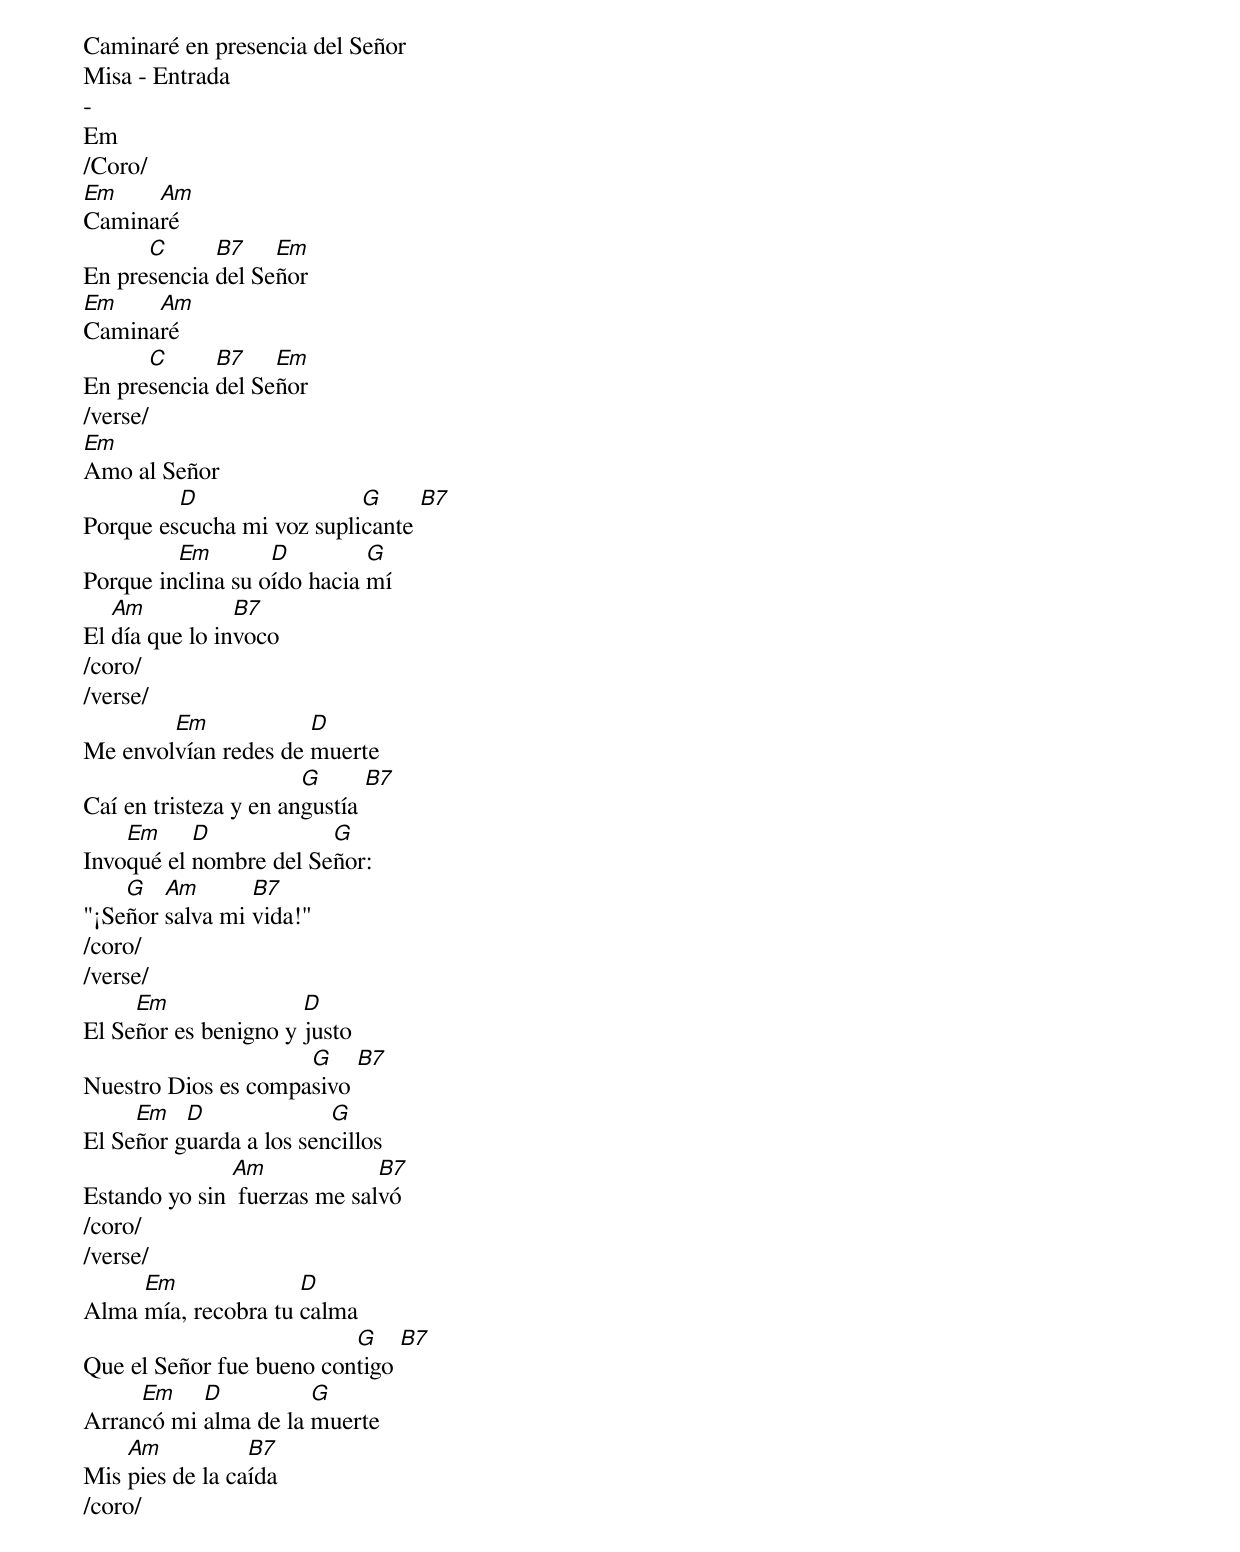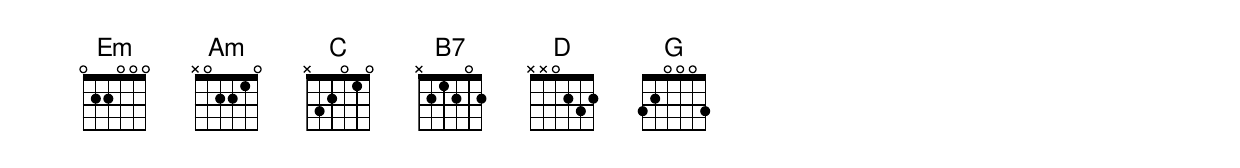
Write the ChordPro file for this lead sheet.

Caminaré en presencia del Señor
Misa - Entrada
-
Em
/Coro/
[Em]Camina[Am]ré
En pre[C]sencia [B7]del Se[Em]ñor
[Em]Camina[Am]ré
En pre[C]sencia [B7]del Se[Em]ñor
/verse/
[Em]Amo al Señor
Porque es[D]cucha mi voz supli[G]cante [B7]
Porque in[Em]clina su o[D]ído hacia [G]mí
El [Am]día que lo in[B7]voco
/coro/
/verse/
Me envol[Em]vían redes de [D]muerte
Caí en tristeza y en an[G]gustía [B7]
Invo[Em]qué el [D]nombre del Se[G]ñor:
"¡Se[G]ñor [Am]salva mi [B7]vida!"
/coro/
/verse/
El Se[Em]ñor es benigno y [D]justo
Nuestro Dios es compa[G]sivo [B7]
El Se[Em]ñor g[D]uarda a los sen[G]cillos
Estando yo sin [Am] fuerzas me sal[B7]vó
/coro/
/verse/
Alma [Em]mía, recobra tu [D]calma
Que el Señor fue bueno con[G]tigo [B7]
Arran[Em]có mi [D]alma de la [G]muerte
Mis [Am]pies de la ca[B7]ída
/coro/
